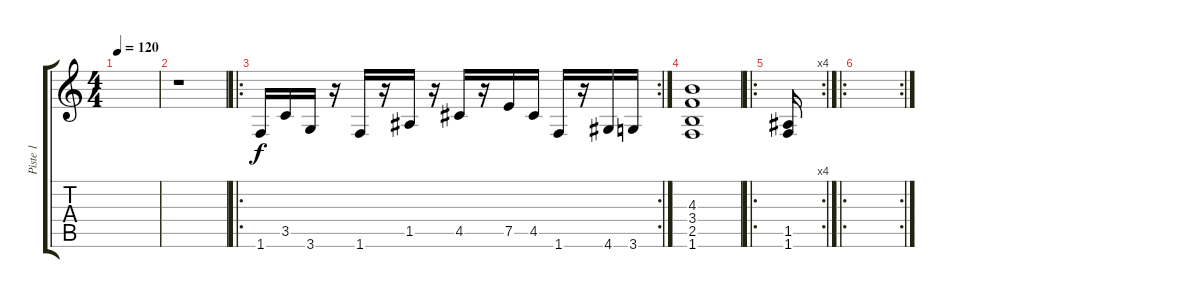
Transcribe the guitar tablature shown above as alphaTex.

\track ("Piste 1" "Piste 1") {instrument distortionguitar}
\staff {score tabs}
\tuning (E4 B3 G3 D3 A2 E2) {hide}
\ts (4 4)
\tempo 120
\clef g2
\ks c
|
r.1 |
\ro
\rc 2
1.6.16 3.5.16 3.6.16 r.16 1.6.16 r.16 1.5.16 r.16 4.5.16 r.16 7.5.16 4.5.16 1.6.16 r.16 4.6.16 3.6.16 |
(4.3 3.4 2.5 1.6).1 |
\ro
\rc 4
(1.5 1.6).16 |
\ro
\rc 2
